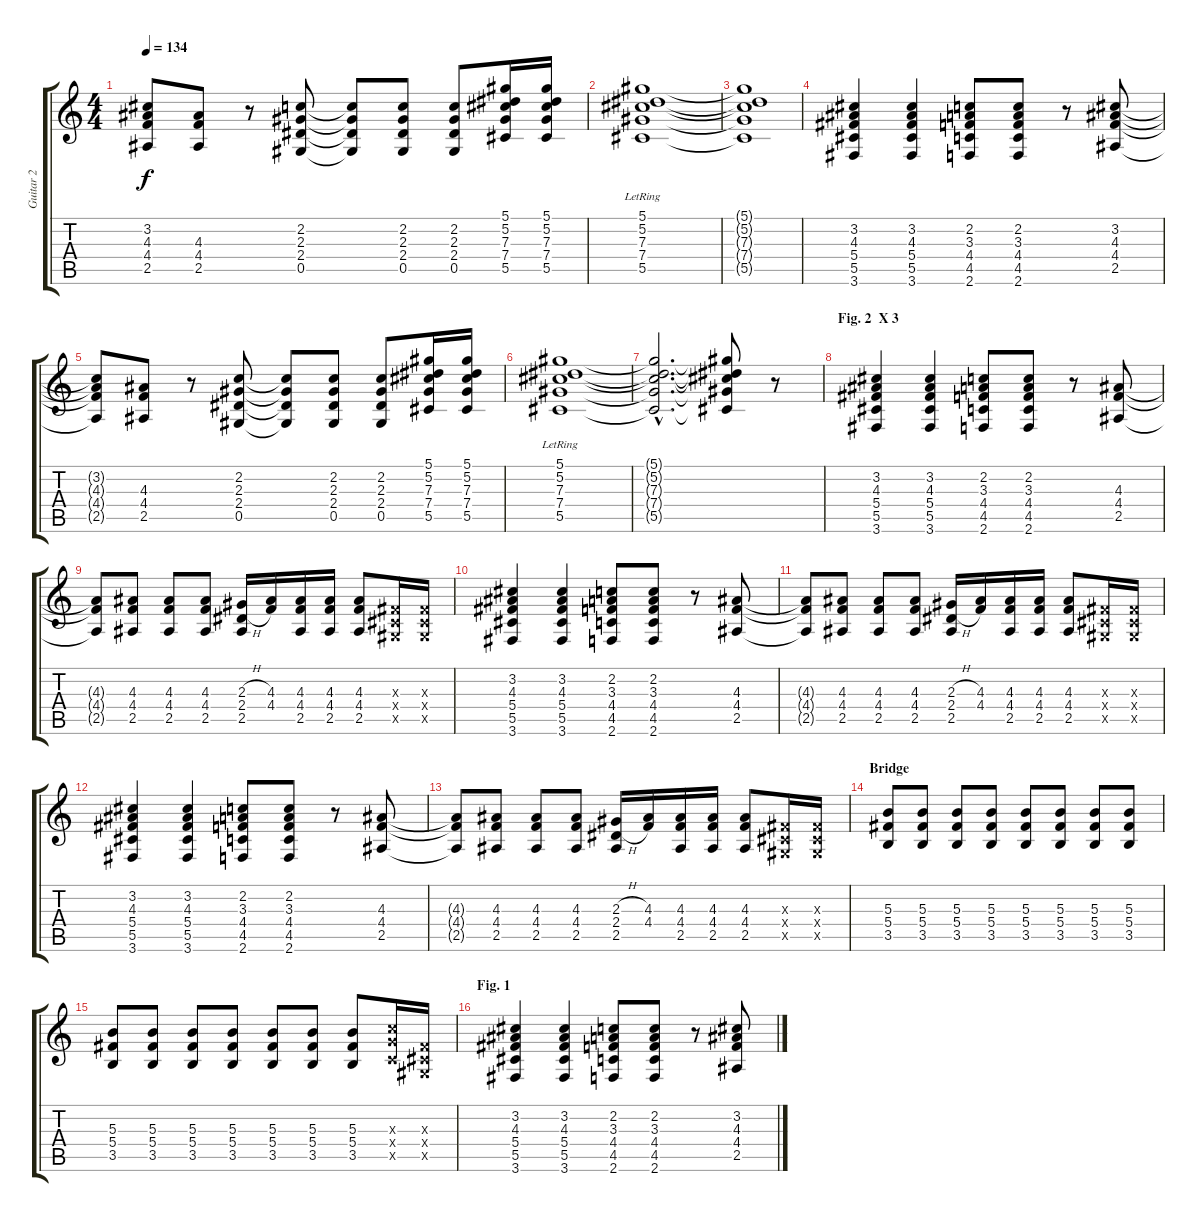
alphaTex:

\track ("Guitar 2" "Guitar 2") {instrument distortionguitar}
\staff {score tabs}
\tuning (Eb4 Bb3 Gb3 Db3 Ab2 Eb2) {hide}
\ts (4 4)
\tempo 134
\clef g2
\ks c
(3.2{t} 4.3{t} 4.4{t} 2.5{t}).8{dy f} (4.3 4.4 2.5).8 r.8 (2.2 2.3 2.4 0.5).8 (2.2{t} 2.3{t} 2.4{t} 0.5{t}).8 (2.2 2.3 2.4 0.5).8 (2.2 2.3 2.4 0.5).8 (5.1 5.2 7.3 7.4 5.5).16 (5.1 5.2 7.3 7.4 5.5).16 |
(5.1{lr} 5.2{lr} 7.3{lr} 7.4{lr} 5.5{lr}).1 |
(5.1{t} 5.2{t} 7.3{t} 7.4{t} 5.5{t}).1 |
(3.2 4.3 5.4 5.5 3.6).4 (3.2 4.3 5.4 5.5 3.6).4 (2.2 3.3 4.4 4.5 2.6).8 (2.2 3.3 4.4 4.5 2.6).8 r.8 (3.2 4.3 4.4 2.5).8 |
(3.2{t} 4.3{t} 4.4{t} 2.5{t}).8 (4.3 4.4 2.5).8 r.8 (2.2 2.3 2.4 0.5).8 (2.2{t} 2.3{t} 2.4{t} 0.5{t}).8 (2.2 2.3 2.4 0.5).8 (2.2 2.3 2.4 0.5).8 (5.1 5.2 7.3 7.4 5.5).16 (5.1 5.2 7.3 7.4 5.5).16 |
(5.1{lr} 5.2{lr} 7.3{lr} 7.4{lr} 5.5{lr}).1 |
(5.1{hac t} 5.2{hac t} 7.3{hac t} 7.4{hac t} 5.5{hac t}).2{d} (5.1{t} 5.2{t} 7.3{t} 7.4{t} 5.5{t}).8 r.8 |
\section ("" "Fig. 2  X 3")
(3.2 4.3 5.4 5.5 3.6).4 (3.2 4.3 5.4 5.5 3.6).4 (2.2 3.3 4.4 4.5 2.6).8 (2.2 3.3 4.4 4.5 2.6).8 r.8 (4.3 4.4 2.5).8 |
(4.3{t} 4.4{t} 2.5{t}).8 (4.3 4.4 2.5).8 (4.3 4.4 2.5).8 (4.3 4.4 2.5).8 (2.3{h} 2.4{h} 2.5).16 (4.3 4.4).16 (4.3 4.4 2.5).16 (4.3 4.4 2.5).16 (4.3 4.4 2.5).8 (0.3{x} 0.4{x} 0.5{x}).16 (0.3{x} 0.4{x} 0.5{x}).16 |
(3.2 4.3 5.4 5.5 3.6).4 (3.2 4.3 5.4 5.5 3.6).4 (2.2 3.3 4.4 4.5 2.6).8 (2.2 3.3 4.4 4.5 2.6).8 r.8 (4.3 4.4 2.5).8 |
(4.3{t} 4.4{t} 2.5{t}).8 (4.3 4.4 2.5).8 (4.3 4.4 2.5).8 (4.3 4.4 2.5).8 (2.3{h} 2.4{h} 2.5).16 (4.3 4.4).16 (4.3 4.4 2.5).16 (4.3 4.4 2.5).16 (4.3 4.4 2.5).8 (0.3{x} 0.4{x} 0.5{x}).16 (0.3{x} 0.4{x} 0.5{x}).16 |
(3.2 4.3 5.4 5.5 3.6).4 (3.2 4.3 5.4 5.5 3.6).4 (2.2 3.3 4.4 4.5 2.6).8 (2.2 3.3 4.4 4.5 2.6).8 r.8 (4.3 4.4 2.5).8 |
(4.3{t} 4.4{t} 2.5{t}).8 (4.3 4.4 2.5).8 (4.3 4.4 2.5).8 (4.3 4.4 2.5).8 (2.3{h} 2.4{h} 2.5).16 (4.3 4.4).16 (4.3 4.4 2.5).16 (4.3 4.4 2.5).16 (4.3 4.4 2.5).8 (0.3{x} 0.4{x} 0.5{x}).16 (0.3{x} 0.4{x} 0.5{x}).16 |
\section ("" "Bridge")
(5.3 5.4 3.5).8 (5.3 5.4 3.5).8 (5.3 5.4 3.5).8 (5.3 5.4 3.5).8 (5.3 5.4 3.5).8 (5.3 5.4 3.5).8 (5.3 5.4 3.5).8 (5.3 5.4 3.5).8 |
(5.3 5.4 3.5).8 (5.3 5.4 3.5).8 (5.3 5.4 3.5).8 (5.3 5.4 3.5).8 (5.3 5.4 3.5).8 (5.3 5.4 3.5).8 (5.3 5.4 3.5).8 (6.3{x} 6.4{x} 4.5{x}).16 (0.3{x} 0.4{x} 0.5{x}).16 |
\section ("" "Fig. 1")
(3.2 4.3 5.4 5.5 3.6).4 (3.2 4.3 5.4 5.5 3.6).4 (2.2 3.3 4.4 4.5 2.6).8 (2.2 3.3 4.4 4.5 2.6).8 r.8 (3.2 4.3 4.4 2.5).8
